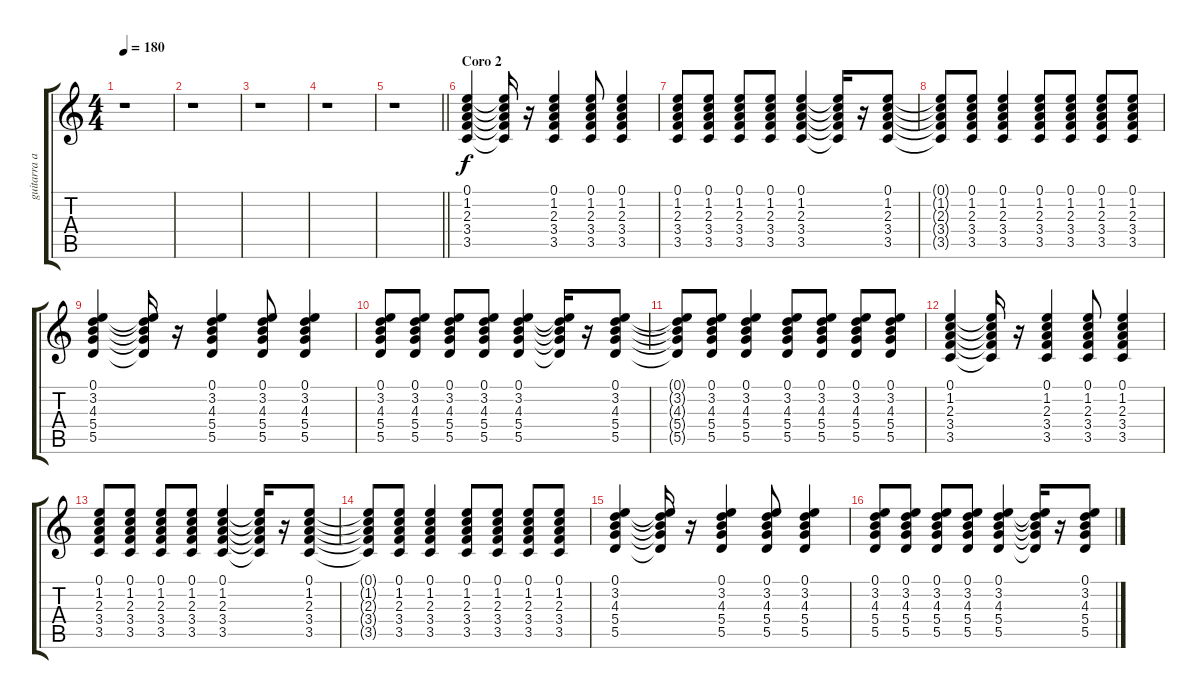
\track ("guitarra acustica" "guitarra a") {instrument acousticguitarsteel}
\staff {score tabs}
\tuning (E4 B3 G3 D3 A2 E2) {hide}
\ts (4 4)
\tempo 180
\clef g2
\ks c
r.1{dy f} |
r.1 |
r.1 |
r.1 |
\barLineRight lightlight
r.1 |
\section ("" "Coro 2")
(0.1 1.2 2.3 3.4 3.5).4 (0.1{t} 1.2{t} 2.3{t} 3.4{t} 3.5{t}).16 r.16 (0.1 1.2 2.3 3.4 3.5).4 (0.1 1.2 2.3 3.4 3.5).8 (0.1 1.2 2.3 3.4 3.5).4 |
(0.1 1.2 2.3 3.4 3.5).8 (0.1 1.2 2.3 3.4 3.5).8 (0.1 1.2 2.3 3.4 3.5).8 (0.1 1.2 2.3 3.4 3.5).8 (0.1 1.2 2.3 3.4 3.5).4 (0.1{t} 1.2{t} 2.3{t} 3.4{t} 3.5{t}).16 r.16 (0.1 1.2 2.3 3.4 3.5).8 |
(0.1{t} 1.2{t} 2.3{t} 3.4{t} 3.5{t}).8 (0.1 1.2 2.3 3.4 3.5).8 (0.1 1.2 2.3 3.4 3.5).4 (0.1 1.2 2.3 3.4 3.5).8 (0.1 1.2 2.3 3.4 3.5).8 (0.1 1.2 2.3 3.4 3.5).8 (0.1 1.2 2.3 3.4 3.5).8 |
(0.1 3.2 4.3 5.4 5.5).4 (0.1{t} 3.2{t} 4.3{t} 5.4{t} 5.5{t}).16 r.16 (0.1 3.2 4.3 5.4 5.5).4 (0.1 3.2 4.3 5.4 5.5).8 (0.1 3.2 4.3 5.4 5.5).4 |
(0.1 3.2 4.3 5.4 5.5).8 (0.1 3.2 4.3 5.4 5.5).8 (0.1 3.2 4.3 5.4 5.5).8 (0.1 3.2 4.3 5.4 5.5).8 (0.1 3.2 4.3 5.4 5.5).4 (0.1{t} 3.2{t} 4.3{t} 5.4{t} 5.5{t}).16 r.16 (0.1 3.2 4.3 5.4 5.5).8 |
(0.1{t} 3.2{t} 4.3{t} 5.4{t} 5.5{t}).8 (0.1 3.2 4.3 5.4 5.5).8 (0.1 3.2 4.3 5.4 5.5).4 (0.1 3.2 4.3 5.4 5.5).8 (0.1 3.2 4.3 5.4 5.5).8 (0.1 3.2 4.3 5.4 5.5).8 (0.1 3.2 4.3 5.4 5.5).8 |
(0.1 1.2 2.3 3.4 3.5).4 (0.1{t} 1.2{t} 2.3{t} 3.4{t} 3.5{t}).16 r.16 (0.1 1.2 2.3 3.4 3.5).4 (0.1 1.2 2.3 3.4 3.5).8 (0.1 1.2 2.3 3.4 3.5).4 |
(0.1 1.2 2.3 3.4 3.5).8 (0.1 1.2 2.3 3.4 3.5).8 (0.1 1.2 2.3 3.4 3.5).8 (0.1 1.2 2.3 3.4 3.5).8 (0.1 1.2 2.3 3.4 3.5).4 (0.1{t} 1.2{t} 2.3{t} 3.4{t} 3.5{t}).16 r.16 (0.1 1.2 2.3 3.4 3.5).8 |
(0.1{t} 1.2{t} 2.3{t} 3.4{t} 3.5{t}).8 (0.1 1.2 2.3 3.4 3.5).8 (0.1 1.2 2.3 3.4 3.5).4 (0.1 1.2 2.3 3.4 3.5).8 (0.1 1.2 2.3 3.4 3.5).8 (0.1 1.2 2.3 3.4 3.5).8 (0.1 1.2 2.3 3.4 3.5).8 |
(0.1 3.2 4.3 5.4 5.5).4 (0.1{t} 3.2{t} 4.3{t} 5.4{t} 5.5{t}).16 r.16 (0.1 3.2 4.3 5.4 5.5).4 (0.1 3.2 4.3 5.4 5.5).8 (0.1 3.2 4.3 5.4 5.5).4 |
(0.1 3.2 4.3 5.4 5.5).8 (0.1 3.2 4.3 5.4 5.5).8 (0.1 3.2 4.3 5.4 5.5).8 (0.1 3.2 4.3 5.4 5.5).8 (0.1 3.2 4.3 5.4 5.5).4 (0.1{t} 3.2{t} 4.3{t} 5.4{t} 5.5{t}).16 r.16 (0.1 3.2 4.3 5.4 5.5).8
